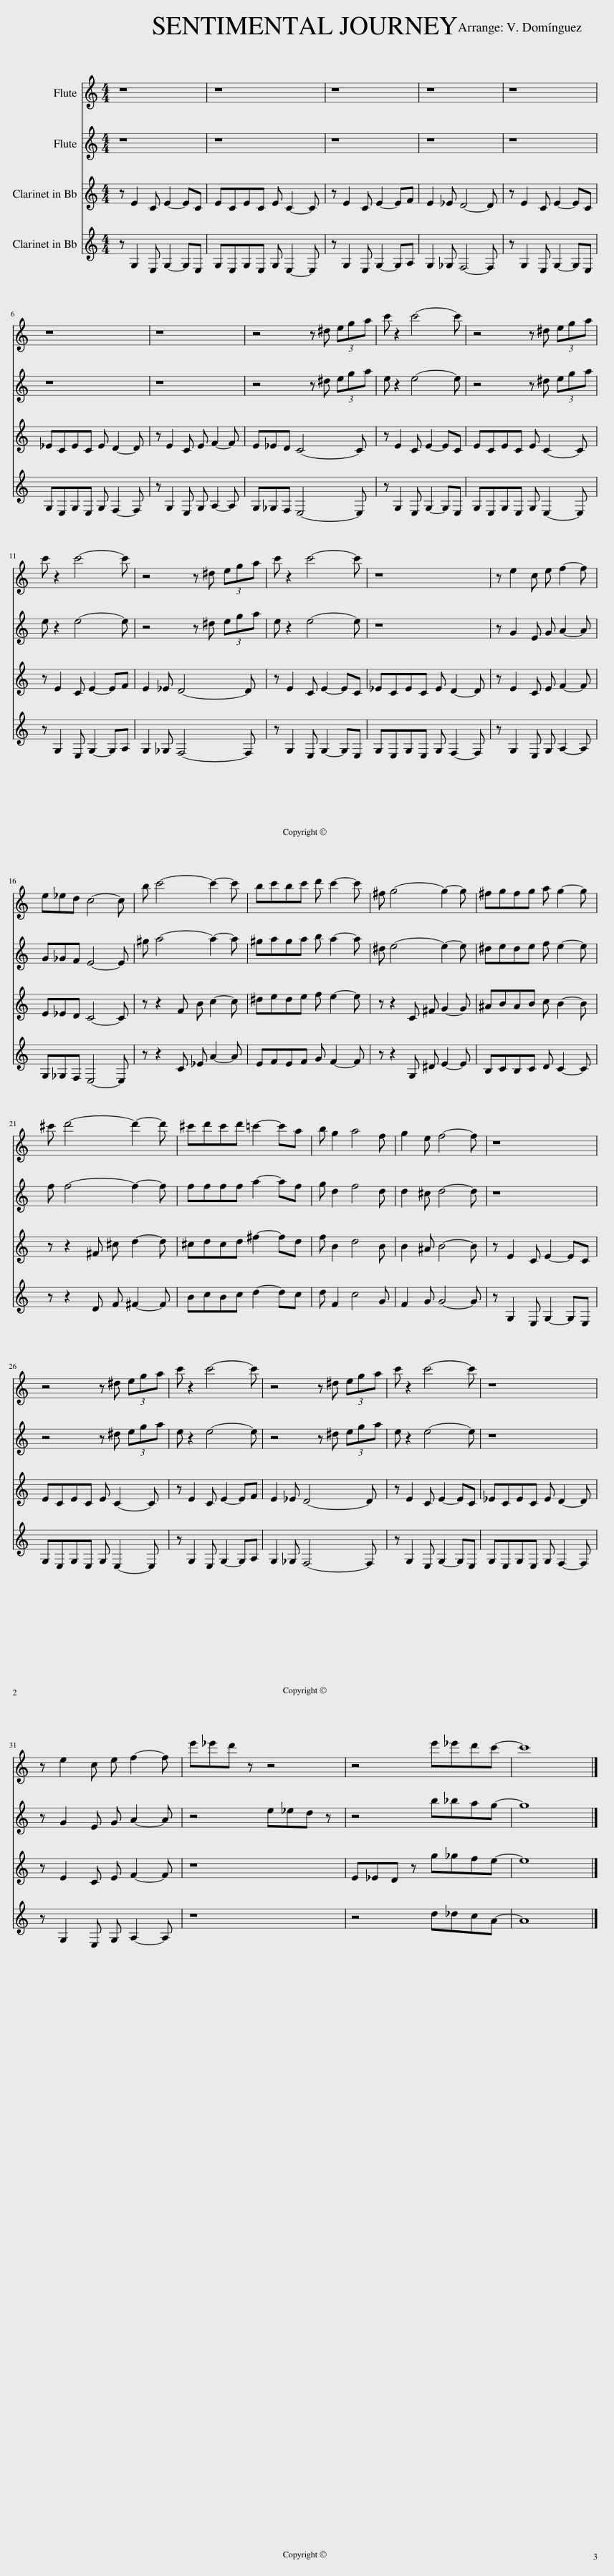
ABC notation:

X:1
%%score 1 2 3 4
L:1/8
Q:1/4=140
M:4/4
I:linebreak $
K:C
V:1 treble
V:2 treble
V:3 treble
V:4 treble
V:1
 z8 | z8 | z8 | z8 | z8 |$ %5
 z8 | z8 | z4 z ^d (3ega | c' z2 c'4- c' | z4 z ^d (3ega |$ %10
 c' z2 c'4- c' | z4 z ^d (3ega | c' z2 c'4- c' | z8 | z e2 c e f2- f |$ %15
 e_ed c4- c | b c'4- c'2- c' | bc'bc' d' c'2- c' | ^f g4- g2- g | ^fgfg a g2- g |$ %20
 ^c' d'4- d'2- d' | ^c'd'c'd' =c'2- c'a | b g2 a4 f | g2 e f4- f | z8 |$ %25
 z4 z ^d (3ega | c' z2 c'4- c' | z4 z ^d (3ega | c' z2 c'4- c' | z8 |$ %30
 z e2 c e f2- f | e'_e'd' z z4 | z4 e'_e'd'c'- | c'8 |] %34
V:2
 z8 | z8 | z8 | z8 | z8 |$ %5
 z8 | z8 | z4 z ^d (3ega | e z2 e4- e | z4 z ^d (3ega |$ %10
 e z2 e4- e | z4 z ^d (3ega | e z2 e4- e | z8 | z G2 E G A2- A |$ %15
 G_GF E4- E | ^g a4- a2- a | ^gaga b a2- a | ^d e4- e2- e | ^dede f e2- e |$ %20
 f f4- f2- f | ffff a2- af | g d2 f4 d | d2 ^c d4- d | z8 |$ %25
 z4 z ^d (3ega | e z2 e4- e | z4 z ^d (3ega | e z2 e4- e | z8 |$ %30
 z G2 E G A2- A | z4 e_ed z | z4 b_bag- | g8 |] %34
V:3
 z E2 C E2- EC | ECEC E C2- C | z E2 C E2- EF | E2 _E D4- D | z E2 C E2- EC |$ %5
 _ECEC E D2- D | z E2 C E F2- F | E_ED C4- C | z E2 C E2- EC | ECEC E C2- C |$ %10
 z E2 C E2- EF | E2 _E D4- D | z E2 C E2- EC | _ECEC E D2- D | z E2 C E F2- F |$ %15
 E_ED C4- C | z z2 F B c2- c | ^dede f e2- e | z z2 C ^F G2- G | ^ABAB c B2- B |$ %20
 z z2 ^F ^c d2- d | ^cdcd ^f2- fd | f B2 d4 B | B2 ^A B4- B | z E2 C E2- EC |$ %25
 ECEC E C2- C | z E2 C E2- EF | E2 _E D4- D | z E2 C E2- EC | _ECEC E D2- D |$ %30
 z E2 C E F2- F | z8 | E_ED z g_gfe- | e8 |] %34
V:4
 z G,2 E, G,2- G,E, | G,E,G,E, G, E,2- E, | z G,2 E, G,2- G,A, | G,2 _G, F,4- F, | z G,2 E, G,2- G,E, |$ %5
 G,E,G,E, G, F,2- F, | z G,2 E, G, A,2- A, | G,_G,F, E,4- E, | z G,2 E, G,2- G,E, | G,E,G,E, G, E,2- E, |$ %10
 z G,2 E, G,2- G,A, | G,2 _G, F,4- F, | z G,2 E, G,2- G,E, | G,E,G,E, G, F,2- F, | z G,2 E, G, A,2- A, |$ %15
 G,_G,F, E,4- E, | z z2 C _E A2- A | EFEF G F2- F | z z2 G, ^D E2- E | B,CB,C D C2- C |$ %20
 z z2 D F ^F2- F | BcBc d2- dc | d F2 c4 G | F2 G G4- G | z G,2 E, G,2- G,E, |$ %25
 G,E,G,E, G, E,2- E, | z G,2 E, G,2- G,A, | G,2 _G, F,4- F, | z G,2 E, G,2- G,E, | G,E,G,E, G, F,2- F, |$ %30
 z G,2 E, G, A,2- A, | z8 | z4 d_dcA- | A8 |] %34
